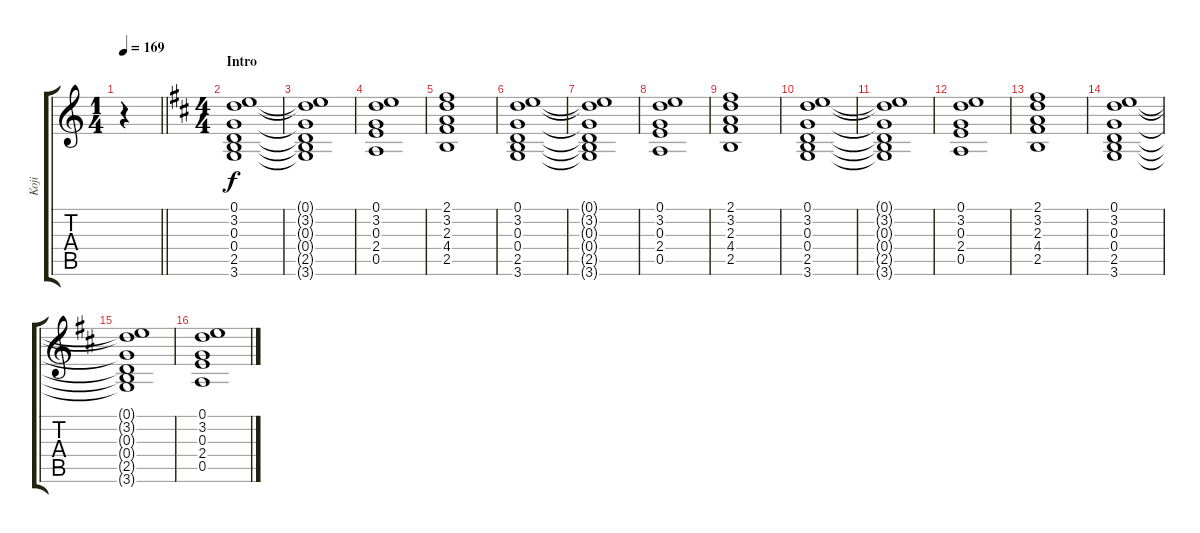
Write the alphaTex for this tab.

\track ("Koji" "Koji") {instrument distortionguitar}
\staff {score tabs}
\tuning (E4 B3 G3 D3 A2 E2) {hide}
\ts (1 4)
\tempo 169
\clef g2
\barLineRight lightlight
\ks c
r.4{dy f instrument distortionguitar} |
\ts (4 4)
\section ("" "Intro")
\ks d
(0.1 3.2 0.3 0.4 2.5 3.6).1 |
(0.1{t} 3.2{t} 0.3{t} 0.4{t} 2.5{t} 3.6{t}).1 |
(0.1 3.2 0.3 2.4 0.5).1 |
(2.1 3.2 2.3 4.4 2.5).1 |
(0.1 3.2 0.3 0.4 2.5 3.6).1 |
(0.1{t} 3.2{t} 0.3{t} 0.4{t} 2.5{t} 3.6{t}).1 |
(0.1 3.2 0.3 2.4 0.5).1 |
(2.1 3.2 2.3 4.4 2.5).1 |
(0.1 3.2 0.3 0.4 2.5 3.6).1 |
(0.1{t} 3.2{t} 0.3{t} 0.4{t} 2.5{t} 3.6{t}).1 |
(0.1 3.2 0.3 2.4 0.5).1 |
(2.1 3.2 2.3 4.4 2.5).1 |
(0.1 3.2 0.3 0.4 2.5 3.6).1 |
(0.1{t} 3.2{t} 0.3{t} 0.4{t} 2.5{t} 3.6{t}).1 |
(0.1 3.2 0.3 2.4 0.5).1
